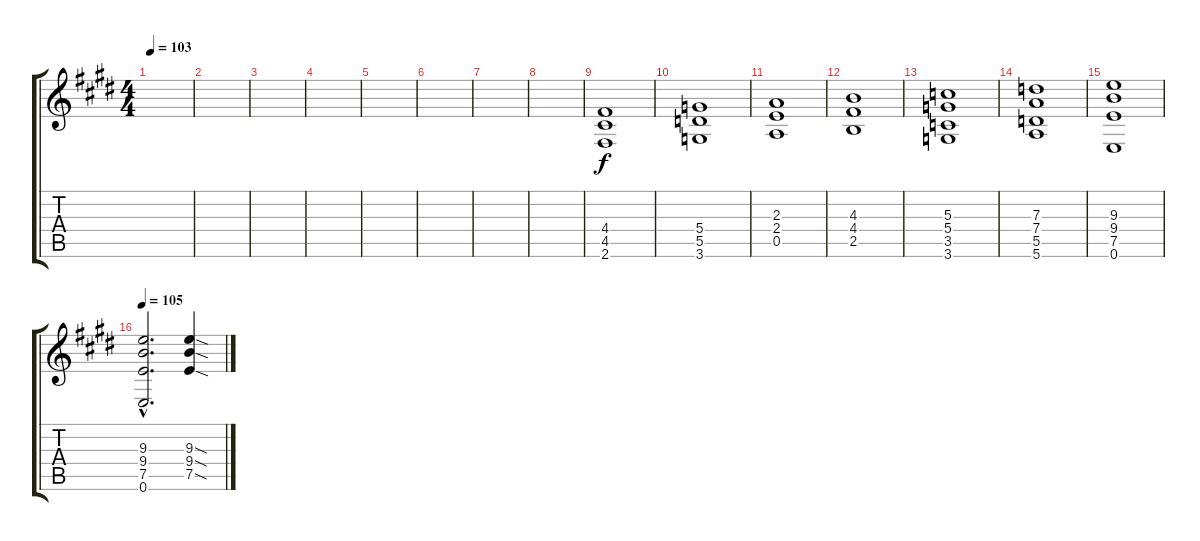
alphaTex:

\track "" {instrument overdrivenguitar}
\staff {score tabs}
\tuning (E4 B3 G3 D3 A2 E2) {hide}
\ts (4 4)
\tempo 103
\clef g2
\ks e
|
|
|
|
|
|
|
|
(4.4 4.5 2.6).1{volume 13 balance 8 instrument overdrivenguitar} |
(5.4 5.5 3.6).1 |
(2.3 2.4 0.5).1 |
(4.3 4.4 2.5).1 |
(5.3 5.4 3.5 3.6).1 |
(7.3 7.4 5.5 5.6).1 |
(9.3 9.4 7.5 0.6).1 |
\tempo 105
(9.3{hac} 9.4{hac} 7.5{hac} 0.6{hac}).2{d} (9.3{sod} 9.4{sod} 7.5{sod}).4
